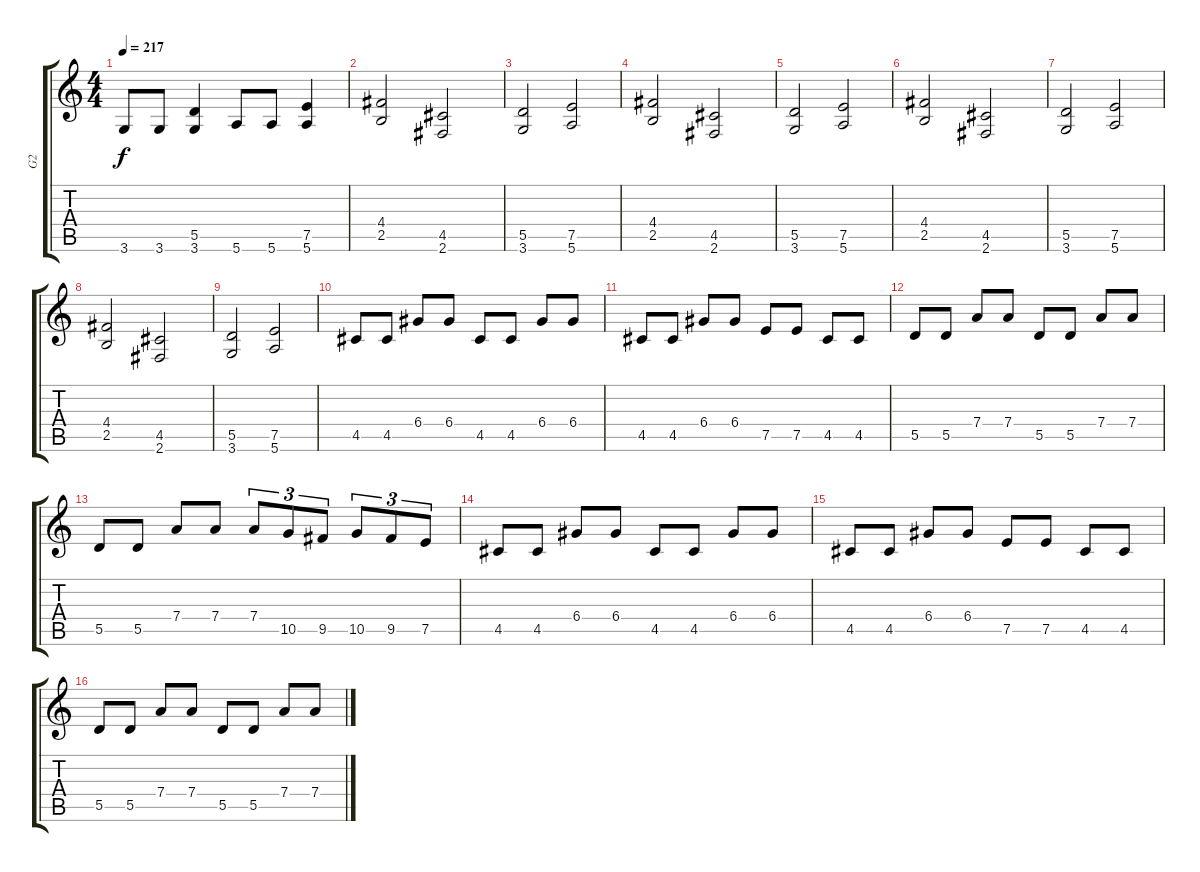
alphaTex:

\track ("G2" "G2") {instrument distortionguitar}
\staff {score tabs}
\tuning (E4 B3 G3 D3 A2 E2) {hide}
\ts (4 4)
\tempo 217
\clef g2
\ks c
3.6.8{dy f} 3.6.8 (5.5 3.6).4 5.6.8 5.6.8 (7.5 5.6).4 |
(4.4 2.5).2 (4.5 2.6).2 |
(5.5 3.6).2 (7.5 5.6).2 |
(4.4 2.5).2 (4.5 2.6).2 |
(5.5 3.6).2 (7.5 5.6).2 |
(4.4 2.5).2 (4.5 2.6).2 |
(5.5 3.6).2 (7.5 5.6).2 |
(4.4 2.5).2 (4.5 2.6).2 |
(5.5 3.6).2 (7.5 5.6).2 |
4.5.8 4.5.8 6.4.8 6.4.8 4.5.8 4.5.8 6.4.8 6.4.8 |
4.5.8 4.5.8 6.4.8 6.4.8 7.5.8 7.5.8 4.5.8 4.5.8 |
5.5.8 5.5.8 7.4.8 7.4.8 5.5.8 5.5.8 7.4.8 7.4.8 |
5.5.8 5.5.8 7.4.8 7.4.8 7.4.8{tu (3 2)} 10.5.8{tu (3 2)} 9.5.8{tu (3 2)} 10.5.8{tu (3 2)} 9.5.8{tu (3 2)} 7.5.8{tu (3 2)} |
4.5.8 4.5.8 6.4.8 6.4.8 4.5.8 4.5.8 6.4.8 6.4.8 |
4.5.8 4.5.8 6.4.8 6.4.8 7.5.8 7.5.8 4.5.8 4.5.8 |
5.5.8 5.5.8 7.4.8 7.4.8 5.5.8 5.5.8 7.4.8 7.4.8
